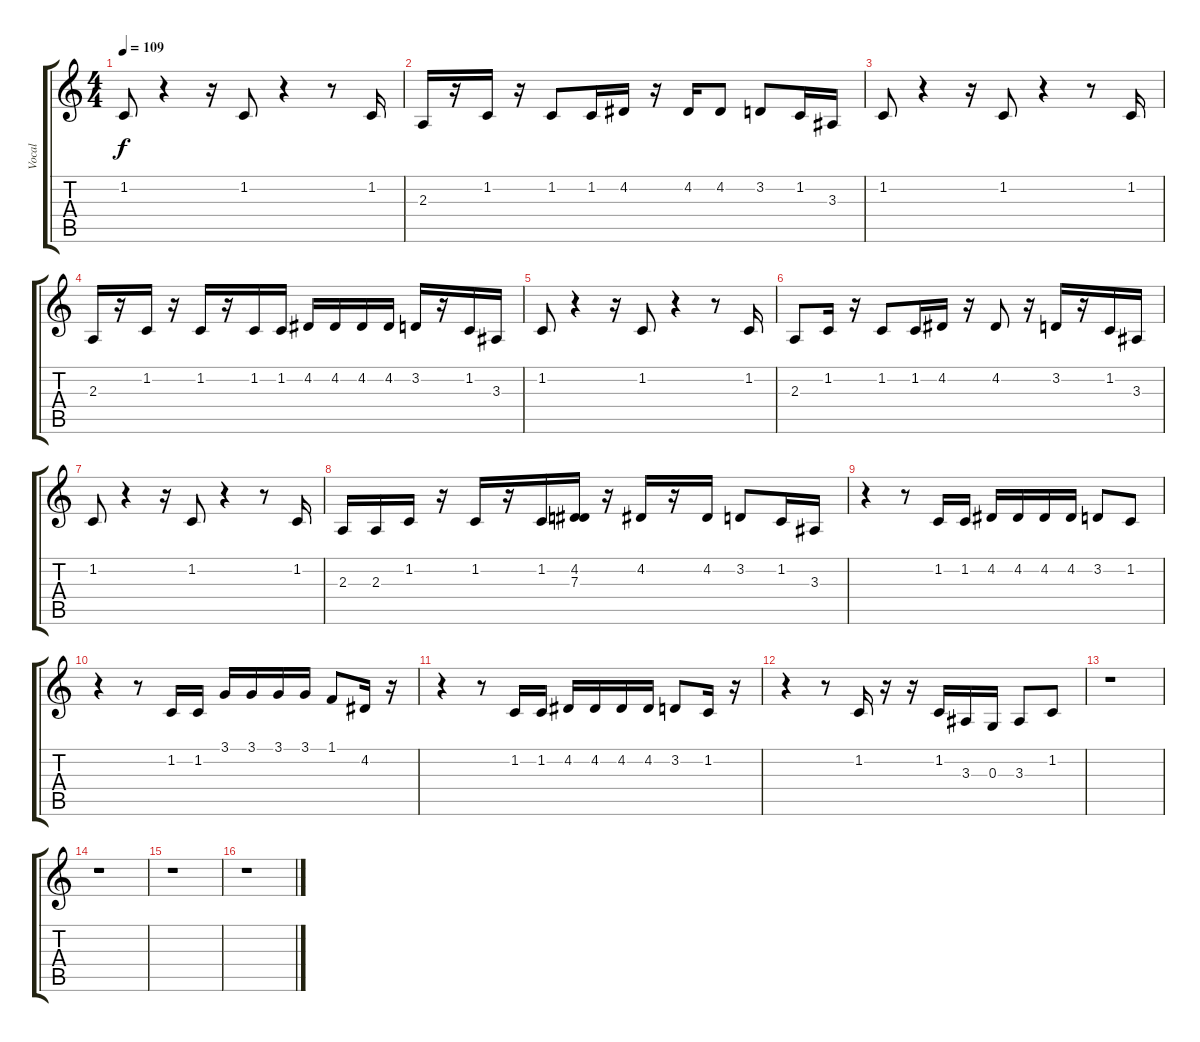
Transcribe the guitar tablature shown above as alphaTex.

\track ("Vocal" "Vocal") {instrument synthvoice}
\staff {score tabs}
\tuning (E4 B3 G3 D3 A2 E2) {hide}
\ts (4 4)
\tempo 109
\clef g2
\ks c
1.2.8{dy f} r.4 r.16 1.2.8 r.4 r.8 1.2.16 |
2.3.16 r.16 1.2.16 r.16 1.2.8 1.2.16 4.2.16 r.16 4.2.16 4.2.8 3.2.8 1.2.16 3.3.16 |
1.2.8 r.4 r.16 1.2.8 r.4 r.8 1.2.16 |
2.3.16 r.16 1.2.16 r.16 1.2.16 r.16 1.2.16 1.2.16 4.2.16 4.2.16 4.2.16 4.2.16 3.2.16 r.16 1.2.16 3.3.16 |
1.2.8 r.4 r.16 1.2.8 r.4 r.8 1.2.16 |
2.3.8 1.2.16 r.16 1.2.8 1.2.16 4.2.16 r.16 4.2.8 r.16 3.2.16 r.16 1.2.16 3.3.16 |
1.2.8 r.4 r.16 1.2.8 r.4 r.8 1.2.16 |
2.3.16 2.3.16 1.2.16 r.16 1.2.16 r.16 1.2.16 (4.2 7.3).16 r.16 4.2.16 r.16 4.2.16 3.2.8 1.2.16 3.3.16 |
r.4 r.8 1.2.16 1.2.16 4.2.16 4.2.16 4.2.16 4.2.16 3.2.8 1.2.8 |
r.4 r.8 1.2.16 1.2.16 3.1.16 3.1.16 3.1.16 3.1.16 1.1.8 4.2.16 r.16 |
r.4 r.8 1.2.16 1.2.16 4.2.16 4.2.16 4.2.16 4.2.16 3.2.8 1.2.16 r.16 |
r.4 r.8 1.2.16 r.16 r.16 1.2.16 3.3.16 0.3.16 3.3.8 1.2.8 |
r.1 |
r.1 |
r.1 |
r.1
